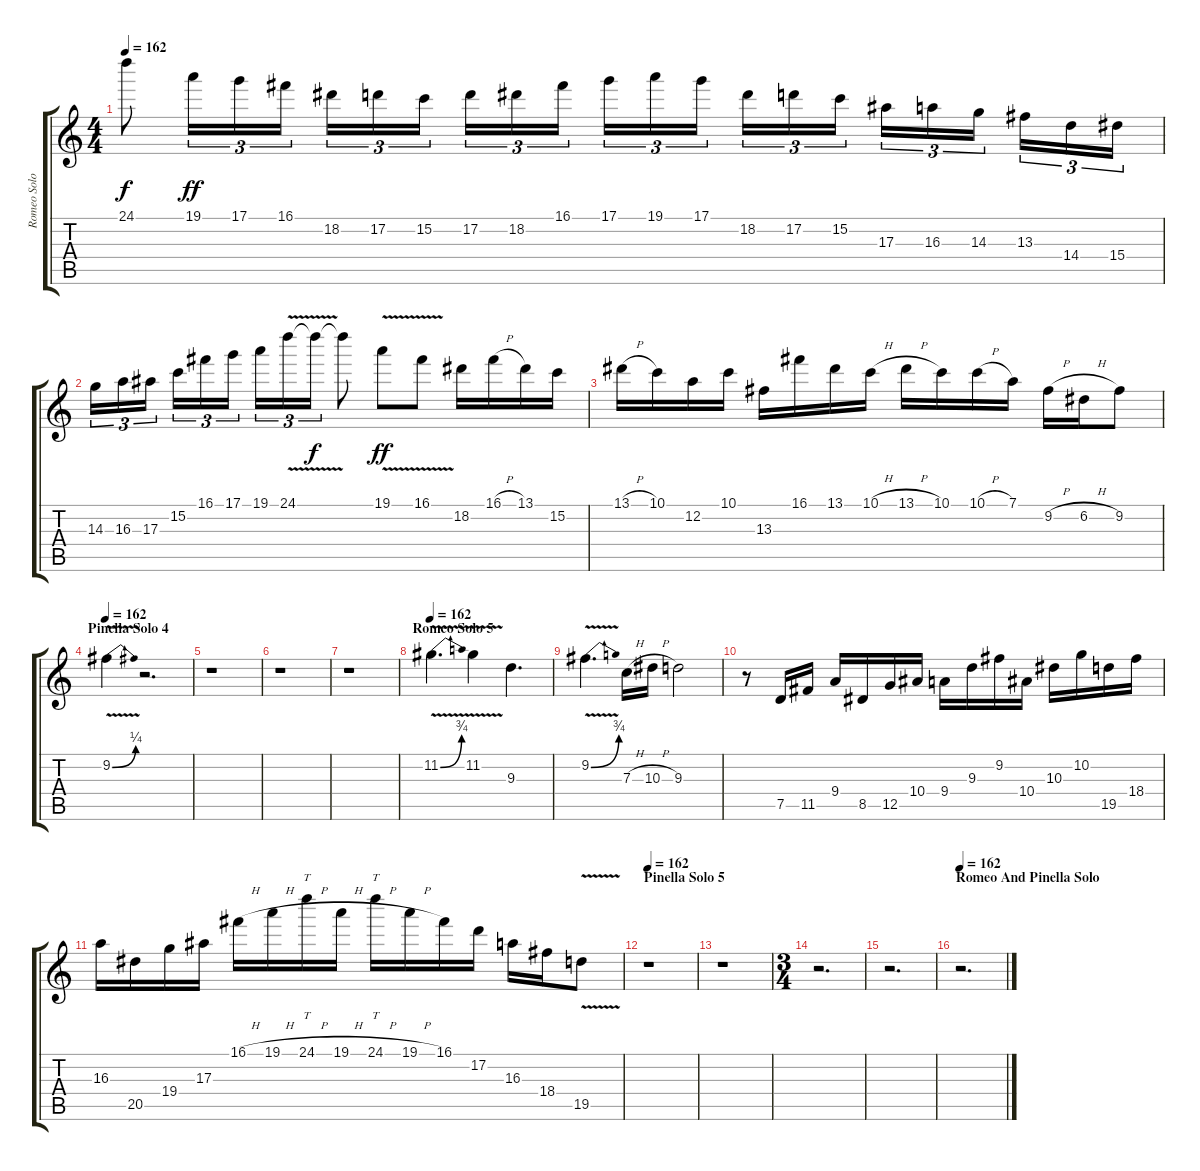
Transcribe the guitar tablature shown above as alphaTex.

\track ("Romeo Solo" "Romeo Solo") {instrument distortionguitar}
\staff {score tabs}
\tuning (D4 A3 F3 C3 G2 D2) {hide}
\ts (4 4)
\tempo 162
\clef g2
\ks c
24.1{t}.8{dy f} 19.1.16{tu (3 2) dy ff} 17.1.16{tu (3 2)} 16.1.16{tu (3 2)} 18.2.16{tu (3 2)} 17.2.16{tu (3 2)} 15.2.16{tu (3 2)} 17.2.16{tu (3 2)} 18.2.16{tu (3 2)} 16.1.16{tu (3 2)} 17.1.16{tu (3 2)} 19.1.16{tu (3 2)} 17.1.16{tu (3 2)} 18.2.16{tu (3 2)} 17.2.16{tu (3 2)} 15.2.16{tu (3 2)} 17.3.16{tu (3 2)} 16.3.16{tu (3 2)} 14.3.16{tu (3 2)} 13.3.16{tu (3 2)} 14.4.16{tu (3 2)} 15.4.16{tu (3 2)} |
14.3.16{tu (3 2)} 16.3.16{tu (3 2)} 17.3.16{tu (3 2)} 15.2.16{tu (3 2)} 16.1.16{tu (3 2)} 17.1.16{tu (3 2)} 19.1.16{tu (3 2)} 24.1{v}.16{tu (3 2)} 24.1{t}.16{tu (3 2) dy f} 24.1{t}.8 19.1{v}.8{dy ff} 16.1{v}.8 18.2.16 16.1{h}.16 13.1.16 15.2.16 |
13.1{h}.16 10.1.16 12.2.16 10.1.16 13.3.16 16.1.16 13.1.16 10.1{h}.16 13.1{h}.16 10.1.16 10.1{h}.16 7.1.16 9.2{h}.16 6.2{h}.16 9.2.8 |
\section ("" "Pinella Solo 4")
\tempo 162
9.2{be (bend 0 0 60 1) v}.4 r.2{d} |
r.1 |
r.1 |
r.1 |
\section ("" "Romeo Solo 5")
\tempo 162
11.2{be (bend 0 0 60 3) v}.4{d volume 16 balance 8} 11.2{v}.4 9.3.4{d} |
9.2{be (bend 0 0 60 3) v}.4{d} 7.3{h}.16 10.3{h}.16 9.3.2 |
r.8 7.5.16 11.5.16 9.4.16 8.5.16 12.5.16 10.4.16 9.4.16 9.3.16 9.2.16 10.4.16 10.3.16 10.2.16 19.5.16 18.4.16 |
16.3.16 20.5.16 19.4.16 17.3.16 16.1{h}.16 19.1{h}.16 24.1{h}.16{tt} 19.1{h}.16 24.1{h}.16{tt} 19.1{h}.16 16.1.16 17.2.16 16.3.16 18.4.16 19.5{v}.8 |
\section ("" "Pinella Solo 5")
\tempo 162
r.1 |
r.1 |
\ts (3 4)
r.2{d} |
r.2{d} |
\section ("" "Romeo And Pinella Solo")
\tempo 162
r.2{d volume 16 balance 8}
